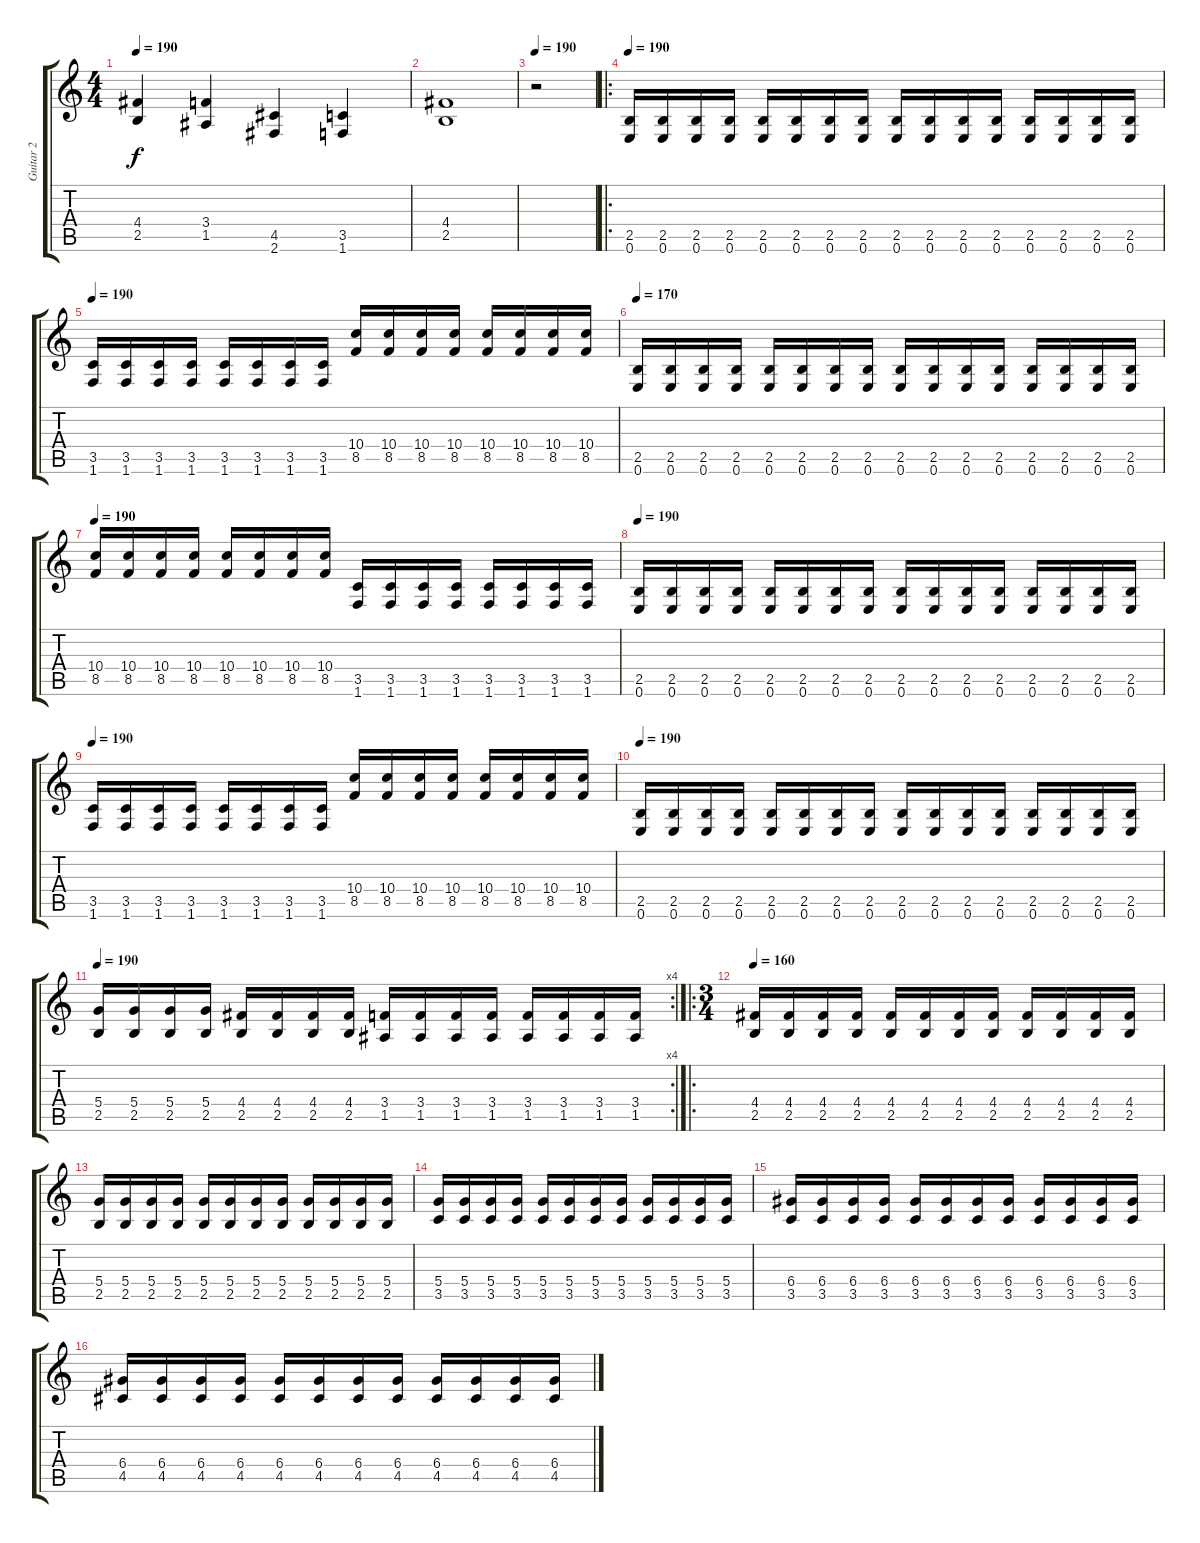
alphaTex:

\track ("Guitar 2" "Guitar 2") {instrument distortionguitar}
\staff {score tabs}
\tuning (E4 B3 G3 D3 A2 E2) {hide}
\ts (4 4)
\tempo 190
\clef g2
\ks c
(4.4 2.5).4{dy f} (3.4 1.5).4 (4.5 2.6).4 (3.5 1.6).4 |
(4.4 2.5).1 |
\tempo 190
r.2 |
\ro
\tempo 190
(2.5 0.6).16{instrument distortionguitar} (2.5 0.6).16 (2.5 0.6).16 (2.5 0.6).16 (2.5 0.6).16 (2.5 0.6).16 (2.5 0.6).16 (2.5 0.6).16 (2.5 0.6).16 (2.5 0.6).16 (2.5 0.6).16 (2.5 0.6).16 (2.5 0.6).16 (2.5 0.6).16 (2.5 0.6).16 (2.5 0.6).16 |
\tempo 190
(3.5 1.6).16 (3.5 1.6).16 (3.5 1.6).16 (3.5 1.6).16 (3.5 1.6).16 (3.5 1.6).16 (3.5 1.6).16 (3.5 1.6).16 (10.4 8.5).16 (10.4 8.5).16 (10.4 8.5).16 (10.4 8.5).16 (10.4 8.5).16 (10.4 8.5).16 (10.4 8.5).16 (10.4 8.5).16 |
\tempo 170
(2.5 0.6).16{instrument distortionguitar} (2.5 0.6).16 (2.5 0.6).16 (2.5 0.6).16 (2.5 0.6).16 (2.5 0.6).16 (2.5 0.6).16 (2.5 0.6).16 (2.5 0.6).16 (2.5 0.6).16 (2.5 0.6).16 (2.5 0.6).16 (2.5 0.6).16 (2.5 0.6).16 (2.5 0.6).16 (2.5 0.6).16 |
\tempo 190
(10.4 8.5).16 (10.4 8.5).16 (10.4 8.5).16 (10.4 8.5).16 (10.4 8.5).16 (10.4 8.5).16 (10.4 8.5).16 (10.4 8.5).16 (3.5 1.6).16 (3.5 1.6).16 (3.5 1.6).16 (3.5 1.6).16 (3.5 1.6).16 (3.5 1.6).16 (3.5 1.6).16 (3.5 1.6).16 |
\tempo 190
(2.5 0.6).16{instrument distortionguitar} (2.5 0.6).16 (2.5 0.6).16 (2.5 0.6).16 (2.5 0.6).16 (2.5 0.6).16 (2.5 0.6).16 (2.5 0.6).16 (2.5 0.6).16 (2.5 0.6).16 (2.5 0.6).16 (2.5 0.6).16 (2.5 0.6).16 (2.5 0.6).16 (2.5 0.6).16 (2.5 0.6).16 |
\tempo 190
(3.5 1.6).16 (3.5 1.6).16 (3.5 1.6).16 (3.5 1.6).16 (3.5 1.6).16 (3.5 1.6).16 (3.5 1.6).16 (3.5 1.6).16 (10.4 8.5).16 (10.4 8.5).16 (10.4 8.5).16 (10.4 8.5).16 (10.4 8.5).16 (10.4 8.5).16 (10.4 8.5).16 (10.4 8.5).16 |
\tempo 190
(2.5 0.6).16{instrument distortionguitar} (2.5 0.6).16 (2.5 0.6).16 (2.5 0.6).16 (2.5 0.6).16 (2.5 0.6).16 (2.5 0.6).16 (2.5 0.6).16 (2.5 0.6).16 (2.5 0.6).16 (2.5 0.6).16 (2.5 0.6).16 (2.5 0.6).16 (2.5 0.6).16 (2.5 0.6).16 (2.5 0.6).16 |
\rc 4
\tempo 190
(5.4 2.5).16 (5.4 2.5).16 (5.4 2.5).16 (5.4 2.5).16 (4.4 2.5).16 (4.4 2.5).16 (4.4 2.5).16 (4.4 2.5).16 (3.4 1.5).16 (3.4 1.5).16 (3.4 1.5).16 (3.4 1.5).16 (3.4 1.5).16 (3.4 1.5).16 (3.4 1.5).16 (3.4 1.5).16 |
\ro
\ts (3 4)
\tempo 160
(4.4 2.5).16 (4.4 2.5).16 (4.4 2.5).16 (4.4 2.5).16 (4.4 2.5).16 (4.4 2.5).16 (4.4 2.5).16 (4.4 2.5).16 (4.4 2.5).16 (4.4 2.5).16 (4.4 2.5).16 (4.4 2.5).16 |
(5.4 2.5).16 (5.4 2.5).16 (5.4 2.5).16 (5.4 2.5).16 (5.4 2.5).16 (5.4 2.5).16 (5.4 2.5).16 (5.4 2.5).16 (5.4 2.5).16 (5.4 2.5).16 (5.4 2.5).16 (5.4 2.5).16 |
(5.4 3.5).16 (5.4 3.5).16 (5.4 3.5).16 (5.4 3.5).16 (5.4 3.5).16 (5.4 3.5).16 (5.4 3.5).16 (5.4 3.5).16 (5.4 3.5).16 (5.4 3.5).16 (5.4 3.5).16 (5.4 3.5).16 |
(6.4 3.5).16 (6.4 3.5).16 (6.4 3.5).16 (6.4 3.5).16 (6.4 3.5).16 (6.4 3.5).16 (6.4 3.5).16 (6.4 3.5).16 (6.4 3.5).16 (6.4 3.5).16 (6.4 3.5).16 (6.4 3.5).16 |
(6.4 4.5).16 (6.4 4.5).16 (6.4 4.5).16 (6.4 4.5).16 (6.4 4.5).16 (6.4 4.5).16 (6.4 4.5).16 (6.4 4.5).16 (6.4 4.5).16 (6.4 4.5).16 (6.4 4.5).16 (6.4 4.5).16
